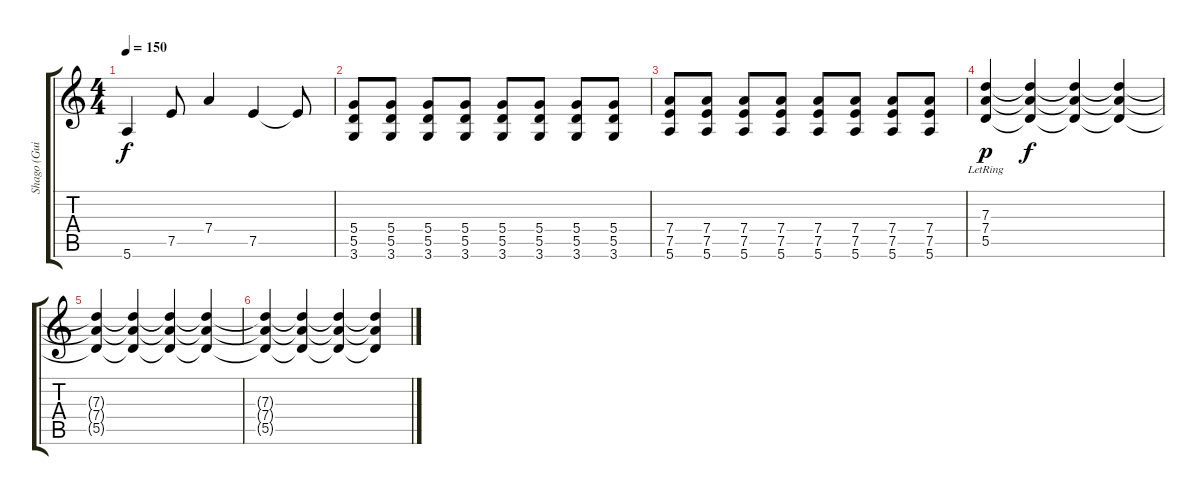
\track ("Shago (Guitar 2)" "Shago (Gui") {instrument distortionguitar}
\staff {score tabs}
\tuning (E4 B3 G3 D3 A2 E2) {hide}
\ts (4 4)
\tempo 150
\clef g2
\ks c
5.6.4{dy f} 7.5.8 7.4.4 7.5.4 7.5{t}.8 |
(5.4 5.5 3.6).8 (5.4 5.5 3.6).8 (5.4 5.5 3.6).8 (5.4 5.5 3.6).8 (5.4 5.5 3.6).8 (5.4 5.5 3.6).8 (5.4 5.5 3.6).8 (5.4 5.5 3.6).8 |
(7.4 7.5 5.6).8 (7.4 7.5 5.6).8 (7.4 7.5 5.6).8 (7.4 7.5 5.6).8 (7.4 7.5 5.6).8 (7.4 7.5 5.6).8 (7.4 7.5 5.6).8 (7.4 7.5 5.6).8 |
(7.3{lr} 7.4{lr} 5.5{lr}).4{dy p} (7.3{t} 7.4{t} 5.5{t}).4{dy f volume 10} (7.3{t} 7.4{t} 5.5{t}).4{volume 9} (7.3{t} 7.4{t} 5.5{t}).4{volume 8} |
(7.3{t} 7.4{t} 5.5{t}).4{volume 7} (7.3{t} 7.4{t} 5.5{t}).4{volume 5} (7.3{t} 7.4{t} 5.5{t}).4{volume 4} (7.3{t} 7.4{t} 5.5{t}).4{volume 3} |
(7.3{t} 7.4{t} 5.5{t}).4{volume 2} (7.3{t} 7.4{t} 5.5{t}).4{volume 2} (7.3{t} 7.4{t} 5.5{t}).4{volume 1} (7.3{t} 7.4{t} 5.5{t}).4{volume 0}
